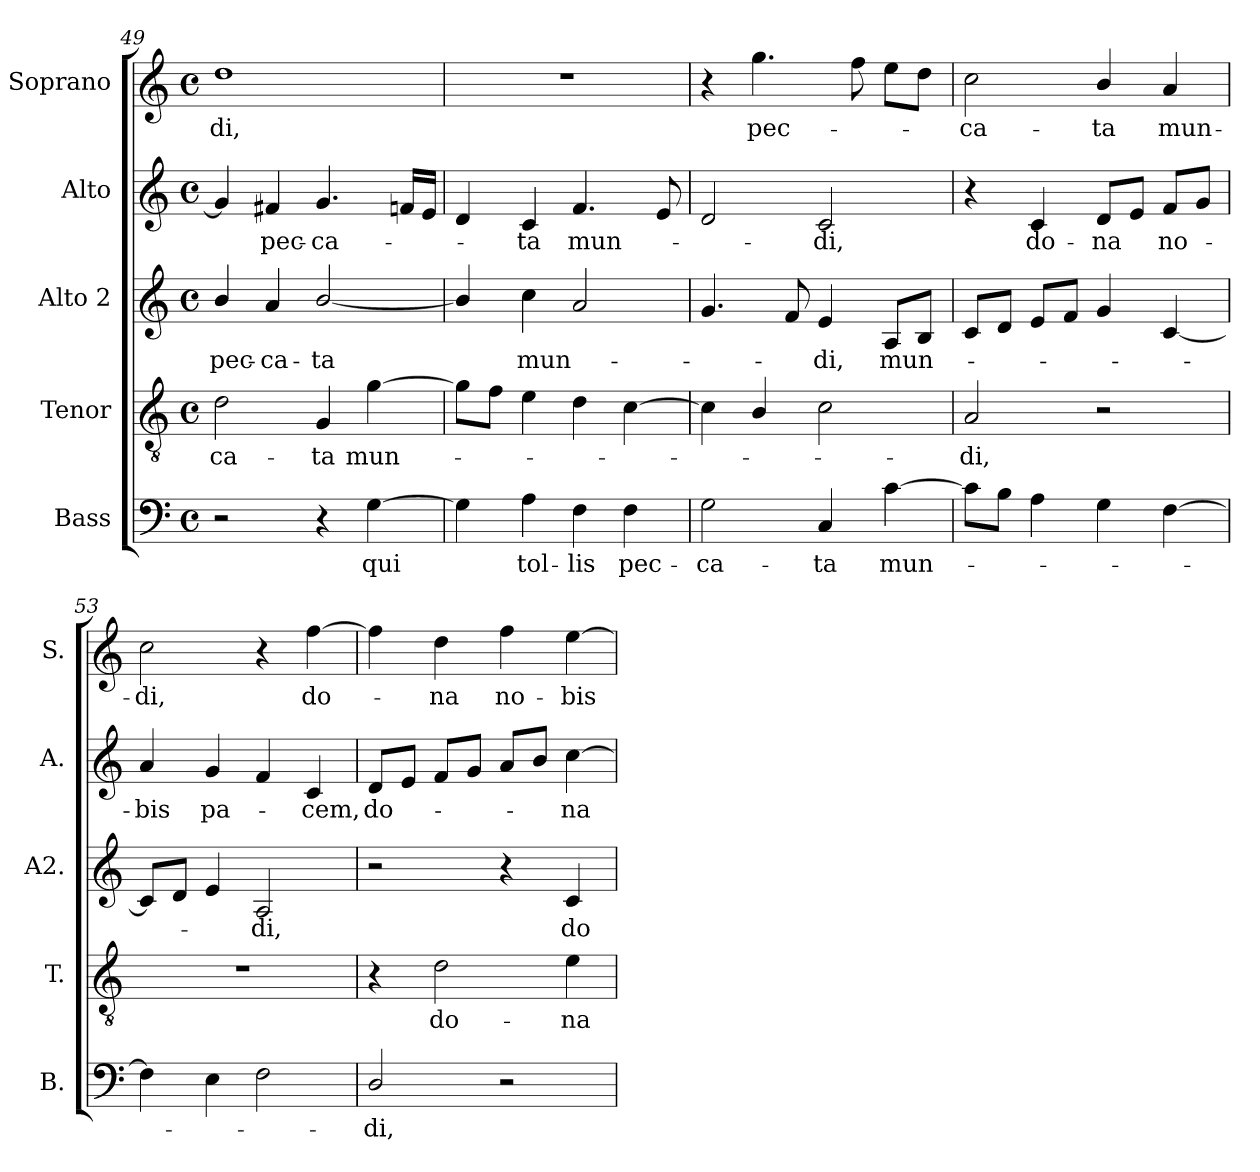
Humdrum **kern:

**kern	**text	**kern	**text	**kern	**text	**kern	**text	**kern	**text
*part5	*part5	*part4	*part4	*part3	*part3	*part2	*part2	*part1	*part1
*staff5	*staff5	*staff4	*staff4	*staff3	*staff3	*staff2	*staff2	*staff1	*staff1
*I"Bass	*	*I"Tenor	*	*I"Alto 2	*	*I"Alto	*	*I"Soprano	*
*I'B.	*	*I'T.	*	*I'A2.	*	*I'A.	*	*I'S.	*
*clefF4	*	*clefGv2	*	*clefG2	*	*clefG2	*	*clefG2	*
*	*	*ITrd7c12	*	*	*	*	*	*	*
*k[]	*	*k[]	*	*k[]	*	*k[]	*	*k[]	*
*C:	*	*C:	*	*C:	*	*C:	*	*C:	*
*M4/4	*	*M4/4	*	*M4/4	*	*M4/4	*	*M4/4	*
*met(c)	*	*met(c)	*	*met(c)	*	*met(c)	*	*met(c)	*
=49	=49	=49	=49	=49	=49	=49	=49	=49	=49
!	!	!	!LO:LY:b:color=#000000	!	!	!	!	!	!
!	!	!	!	!	!LO:LY:b:color=#000000	!	!	!	!
!	!	!	!	!	!	!	!	!	!LO:LY:b:color=#000000
2r	.	2Di\	-ca-	4bi/	pec-	4gi/]	.	1ddi	-di,
!	!	!	!	!	!LO:LY:b:color=#000000	!	!	!	!
!	!	!	!	!	!	!	!LO:LY:b:color=#000000	!	!
.	.	.	.	4ai/	-ca-	4f#i/	pec-	.	.
!	!	!	!LO:LY:b:color=#000000	!	!	!	!	!	!
!	!	!	!	!	!LO:LY:b:color=#000000	!	!	!	!
!	!	!	!	!	!	!	!LO:LY:b:color=#000000	!	!
4r	.	4GGi/	-ta	[2bi/	-ta	4.gi/	-ca-	.	.
!	!LO:LY:b:color=#000000	!	!	!	!	!	!	!	!
!	!	!	!LO:LY:b:color=#000000	!	!	!	!	!	!
[4Gi\	qui	[4Gi\	mun-	.	.	.	.	.	.
.	.	.	.	.	.	16fni/LL	.	.	.
.	.	.	.	.	.	16ei/JJ	.	.	.
!!LO:LB:g=z
=50	=50	=50	=50	=50	=50	=50	=50	=50	=50
4Gi\]	.	8Gi\L]	.	4bi/]	.	4di/	.	1r	.
.	.	8Fi\J	.	.	.	.	.	.	.
!	!LO:LY:b:color=#000000	!	!	!	!	!	!	!	!
!	!	!	!	!	!LO:LY:b:color=#000000	!	!	!	!
!	!	!	!	!	!	!	!LO:LY:b:color=#000000	!	!
4Ai\	tol-	4Ei\	.	4cci\	mun-	4ci/	-ta	.	.
!	!LO:LY:b:color=#000000	!	!	!	!	!	!	!	!
!	!	!	!	!	!	!	!LO:LY:b:color=#000000	!	!
4Fi\	-lis	4Di\	.	2ai/	.	4.fi/	mun-	.	.
!	!LO:LY:b:color=#000000	!	!	!	!	!	!	!	!
4Fi\	pec-	[4Ci\	.	.	.	.	.	.	.
.	.	.	.	.	.	8ei/	.	.	.
=51	=51	=51	=51	=51	=51	=51	=51	=51	=51
!	!LO:LY:b:color=#000000	!	!	!	!	!	!	!	!
2Gi\	-ca-	4Ci\]	.	4.gi/	.	2di/	.	4r	.
!	!	!	!	!	!	!	!	!	!LO:LY:b:color=#000000
.	.	4BBi/	.	.	.	.	.	4.ggi\	pec-
.	.	.	.	8fi/	.	.	.	.	.
!	!LO:LY:b:color=#000000	!	!	!	!	!	!	!	!
!	!	!	!	!	!LO:LY:b:color=#000000	!	!	!	!
!	!	!	!	!	!	!	!LO:LY:b:color=#000000	!	!
4Ci/	-ta	2Ci\	.	4ei/	-di,	2ci/	-di,	.	.
.	.	.	.	.	.	.	.	8ffi\	.
!	!LO:LY:b:color=#000000	!	!	!	!	!	!	!	!
!	!	!	!	!	!LO:LY:b:color=#000000	!	!	!	!
[4ci\	mun-	.	.	8Ai/L	mun-	.	.	8eei\L	.
.	.	.	.	8Bi/J	.	.	.	8ddi\J	.
=52	=52	=52	=52	=52	=52	=52	=52	=52	=52
!	!	!	!LO:LY:b:color=#000000	!	!	!	!	!	!
!	!	!	!	!	!	!	!	!	!LO:LY:b:color=#000000
8ci\L]	.	2AAi/	-di,	8ci/L	.	4r	.	2cci\	-ca-
8Bi\J	.	.	.	8di/J	.	.	.	.	.
!	!	!	!	!	!	!	!LO:LY:b:color=#000000	!	!
4Ai\	.	.	.	8ei/L	.	4ci/	do-	.	.
.	.	.	.	8fi/J	.	.	.	.	.
!	!	!	!	!	!	!	!LO:LY:b:color=#000000	!	!
!	!	!	!	!	!	!	!	!	!LO:LY:b:color=#000000
4Gi\	.	2r	.	4gi/	.	8di/L	-na	4bi/	-ta
.	.	.	.	.	.	8ei/J	.	.	.
!	!	!	!	!	!	!	!LO:LY:b:color=#000000	!	!
!	!	!	!	!	!	!	!	!	!LO:LY:b:color=#000000
[4Fi\	.	.	.	[4ci/	.	8fi/L	no-	4ai/	mun-
.	.	.	.	.	.	8gi/J	.	.	.
=53	=53	=53	=53	=53	=53	=53	=53	=53	=53
!	!	!	!	!	!	!	!LO:LY:b:color=#000000	!	!
!	!	!	!	!	!	!	!	!	!LO:LY:b:color=#000000
4Fi\]	.	1r	.	8ci/L]	.	4ai/	-bis	2cci\	-di,
.	.	.	.	8di/J	.	.	.	.	.
!	!	!	!	!	!	!	!LO:LY:b:color=#000000	!	!
4Ei\	.	.	.	4ei/	.	4gi/	pa-	.	.
!	!	!	!	!	!LO:LY:b:color=#000000	!	!	!	!
2Fi\	.	.	.	2Ai/	-di,	4fi/	.	4r	.
!	!	!	!	!	!	!	!LO:LY:b:color=#000000	!	!
!	!	!	!	!	!	!	!	!	!LO:LY:b:color=#000000
.	.	.	.	.	.	4ci/	-cem,	[4ffi\	do-
=54	=54	=54	=54	=54	=54	=54	=54	=54	=54
!	!LO:LY:b:color=#000000	!	!	!	!	!	!	!	!
!	!	!	!	!	!	!	!LO:LY:b:color=#000000	!	!
2Di/	-di,	4r	.	2r	.	8di/L	do-	4ffi\]	.
.	.	.	.	.	.	8ei/J	.	.	.
!	!	!	!LO:LY:b:color=#000000	!	!	!	!	!	!
!	!	!	!	!	!	!	!	!	!LO:LY:b:color=#000000
.	.	2Di\	do-	.	.	8fi/L	.	4ddi\	-na
.	.	.	.	.	.	8gi/J	.	.	.
!	!	!	!	!	!	!	!	!	!LO:LY:b:color=#000000
2r	.	.	.	4r	.	8ai/L	.	4ffi\	no-
.	.	.	.	.	.	8bi/J	.	.	.
!	!	!	!LO:LY:b:color=#000000	!	!	!	!	!	!
!	!	!	!	!	!LO:LY:b:color=#000000	!	!	!	!
!	!	!	!	!	!	!	!LO:LY:b:color=#000000	!	!
!	!	!	!	!	!	!	!	!	!LO:LY:b:color=#000000
.	.	4Ei\	-na	4ci/	do-	[4cci\	-na	[4eei\	-bis
=	=	=	=	=	=	=	=	=	=
*-	*-	*-	*-	*-	*-	*-	*-	*-	*-
